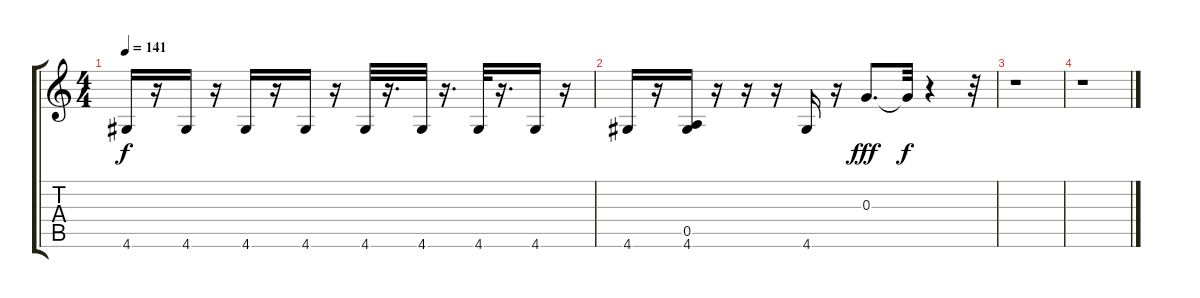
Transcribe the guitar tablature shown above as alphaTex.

\track "" {instrument acousticguitarsteel}
\staff {score tabs}
\tuning (E4 B3 G3 D3 A2 E2) {hide}
\ts (4 4)
\tempo 141
\clef g2
\ks c
4.6.16{dy f} r.16 4.6.16 r.16 4.6.16 r.16 4.6.16 r.16 4.6.32 r.16{d} 4.6.32 r.16{d} 4.6.32 r.16{d} 4.6.16 r.16 |
4.6.16 r.16 (0.5 4.6).16 r.16 r.16 r.16 4.6.16 r.16 0.3.8{d dy fff} 0.3{t}.32{dy f} r.4 r.32 |
r.1 |
r.1
